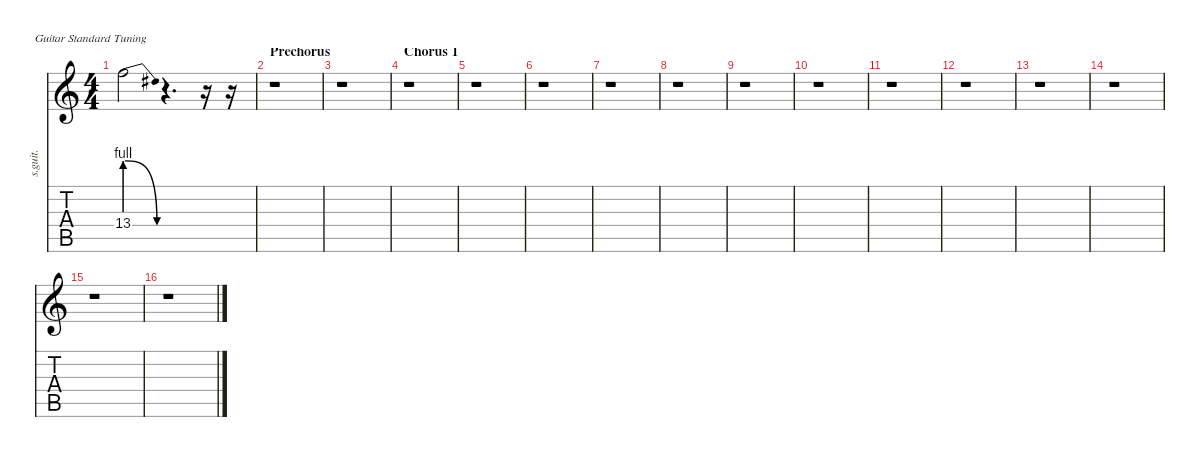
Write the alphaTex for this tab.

\defaultSystemsLayout 4
\hideDynamics
\bracketExtendMode nobrackets
\track ("Electric Guitar (Noodle)" "s.guit.") {instrument electricguitarjazz}
\staff {score tabs}
\tuning (E4 B3 G3 D3 A2 E2)
\ts (4 4)
\tempo (139 hide)
\clef g2
\ks c
13.4{be (release 0 4 60 0) t}.2{lyrics (0 "") lyrics (1 "") lyrics (2 "") lyrics (3 "") lyrics (4 "") dy f} r.4{d} r.16 r.16 |
\section ("" "Prechorus")
r.1 |
r.1 |
\section ("" "Chorus 1")
r.1 |
r.1 |
r.1 |
r.1 |
r.1 |
r.1 |
r.1 |
r.1 |
r.1 |
r.1 |
r.1 |
r.1 |
r.1
